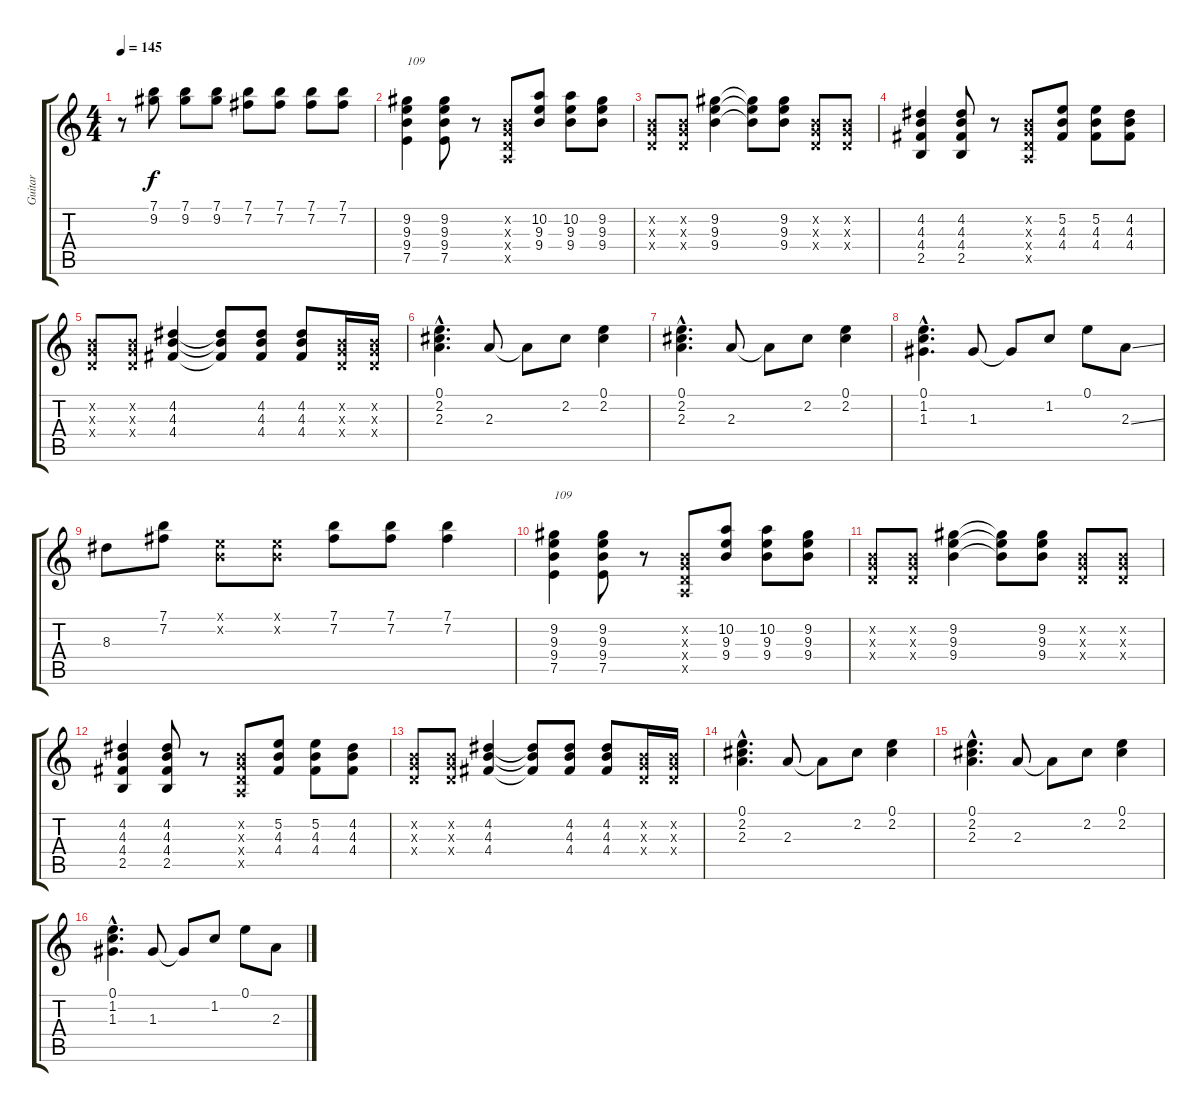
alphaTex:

\track ("Guitar" "Guitar") {instrument overdrivenguitar}
\staff {score tabs}
\tuning (E4 B3 G3 D3 A2 E2) {hide}
\ts (4 4)
\tempo 145
\clef g2
\ks c
r.8{dy f} (7.1 9.2).8 (7.1 9.2).8 (7.1 9.2).8 (7.1 7.2).8 (7.1 7.2).8 (7.1 7.2).8 (7.1 7.2).8 |
(9.2 9.3 9.4 7.5).4{txt "109"} (9.2 9.3 9.4 7.5).8 r.8 (0.2{x} 0.3{x} 0.4{x} 0.5{x}).8 (10.2 9.3 9.4).8 (10.2 9.3 9.4).8 (9.2 9.3 9.4).8 |
(0.2{x} 0.3{x} 0.4{x}).8 (0.2{x} 0.3{x} 0.4{x}).8 (9.2 9.3 9.4).4 (9.2{t} 9.3{t} 9.4{t}).8 (9.2 9.3 9.4).8 (0.2{x} 0.3{x} 0.4{x}).8 (0.2{x} 0.3{x} 0.4{x}).8 |
(4.2 4.3 4.4 2.5).4 (4.2 4.3 4.4 2.5).8 r.8 (0.2{x} 0.3{x} 0.4{x} 0.5{x}).8 (5.2 4.3 4.4).8 (5.2 4.3 4.4).8 (4.2 4.3 4.4).8 |
(0.2{x} 0.3{x} 0.4{x}).8 (0.2{x} 0.3{x} 0.4{x}).8 (4.2 4.3 4.4).4 (4.2{t} 4.3{t} 4.4{t}).8 (4.2 4.3 4.4).8 (4.2 4.3 4.4).8 (0.2{x} 0.3{x} 0.4{x}).16 (0.2{x} 0.3{x} 0.4{x}).16 |
(0.1{hac} 2.2{hac} 2.3{hac}).4{d} 2.3.8 2.3{t}.8 2.2.8 (0.1 2.2).4 |
(0.1{hac} 2.2{hac} 2.3{hac}).4{d} 2.3.8 2.3{t}.8 2.2.8 (0.1 2.2).4 |
(0.1{hac} 1.2{hac} 1.3{hac}).4{d} 1.3.8 1.3{t}.8 1.2.8 0.1.8 2.3{ss}.8 |
8.3.8 (7.1 7.2).8 (0.1{x} 0.2{x}).8 (0.1{x} 0.2{x}).8 (7.1 7.2).8 (7.1 7.2).8 (7.1 7.2).4 |
(9.2 9.3 9.4 7.5).4{txt "109"} (9.2 9.3 9.4 7.5).8 r.8 (0.2{x} 0.3{x} 0.4{x} 0.5{x}).8 (10.2 9.3 9.4).8 (10.2 9.3 9.4).8 (9.2 9.3 9.4).8 |
(0.2{x} 0.3{x} 0.4{x}).8 (0.2{x} 0.3{x} 0.4{x}).8 (9.2 9.3 9.4).4 (9.2{t} 9.3{t} 9.4{t}).8 (9.2 9.3 9.4).8 (0.2{x} 0.3{x} 0.4{x}).8 (0.2{x} 0.3{x} 0.4{x}).8 |
(4.2 4.3 4.4 2.5).4 (4.2 4.3 4.4 2.5).8 r.8 (0.2{x} 0.3{x} 0.4{x} 0.5{x}).8 (5.2 4.3 4.4).8 (5.2 4.3 4.4).8 (4.2 4.3 4.4).8 |
(0.2{x} 0.3{x} 0.4{x}).8 (0.2{x} 0.3{x} 0.4{x}).8 (4.2 4.3 4.4).4 (4.2{t} 4.3{t} 4.4{t}).8 (4.2 4.3 4.4).8 (4.2 4.3 4.4).8 (0.2{x} 0.3{x} 0.4{x}).16 (0.2{x} 0.3{x} 0.4{x}).16 |
(0.1{hac} 2.2{hac} 2.3{hac}).4{d} 2.3.8 2.3{t}.8 2.2.8 (0.1 2.2).4 |
(0.1{hac} 2.2{hac} 2.3{hac}).4{d} 2.3.8 2.3{t}.8 2.2.8 (0.1 2.2).4 |
(0.1{hac} 1.2{hac} 1.3{hac}).4{d} 1.3.8 1.3{t}.8 1.2.8 0.1.8 2.3{ss}.8
